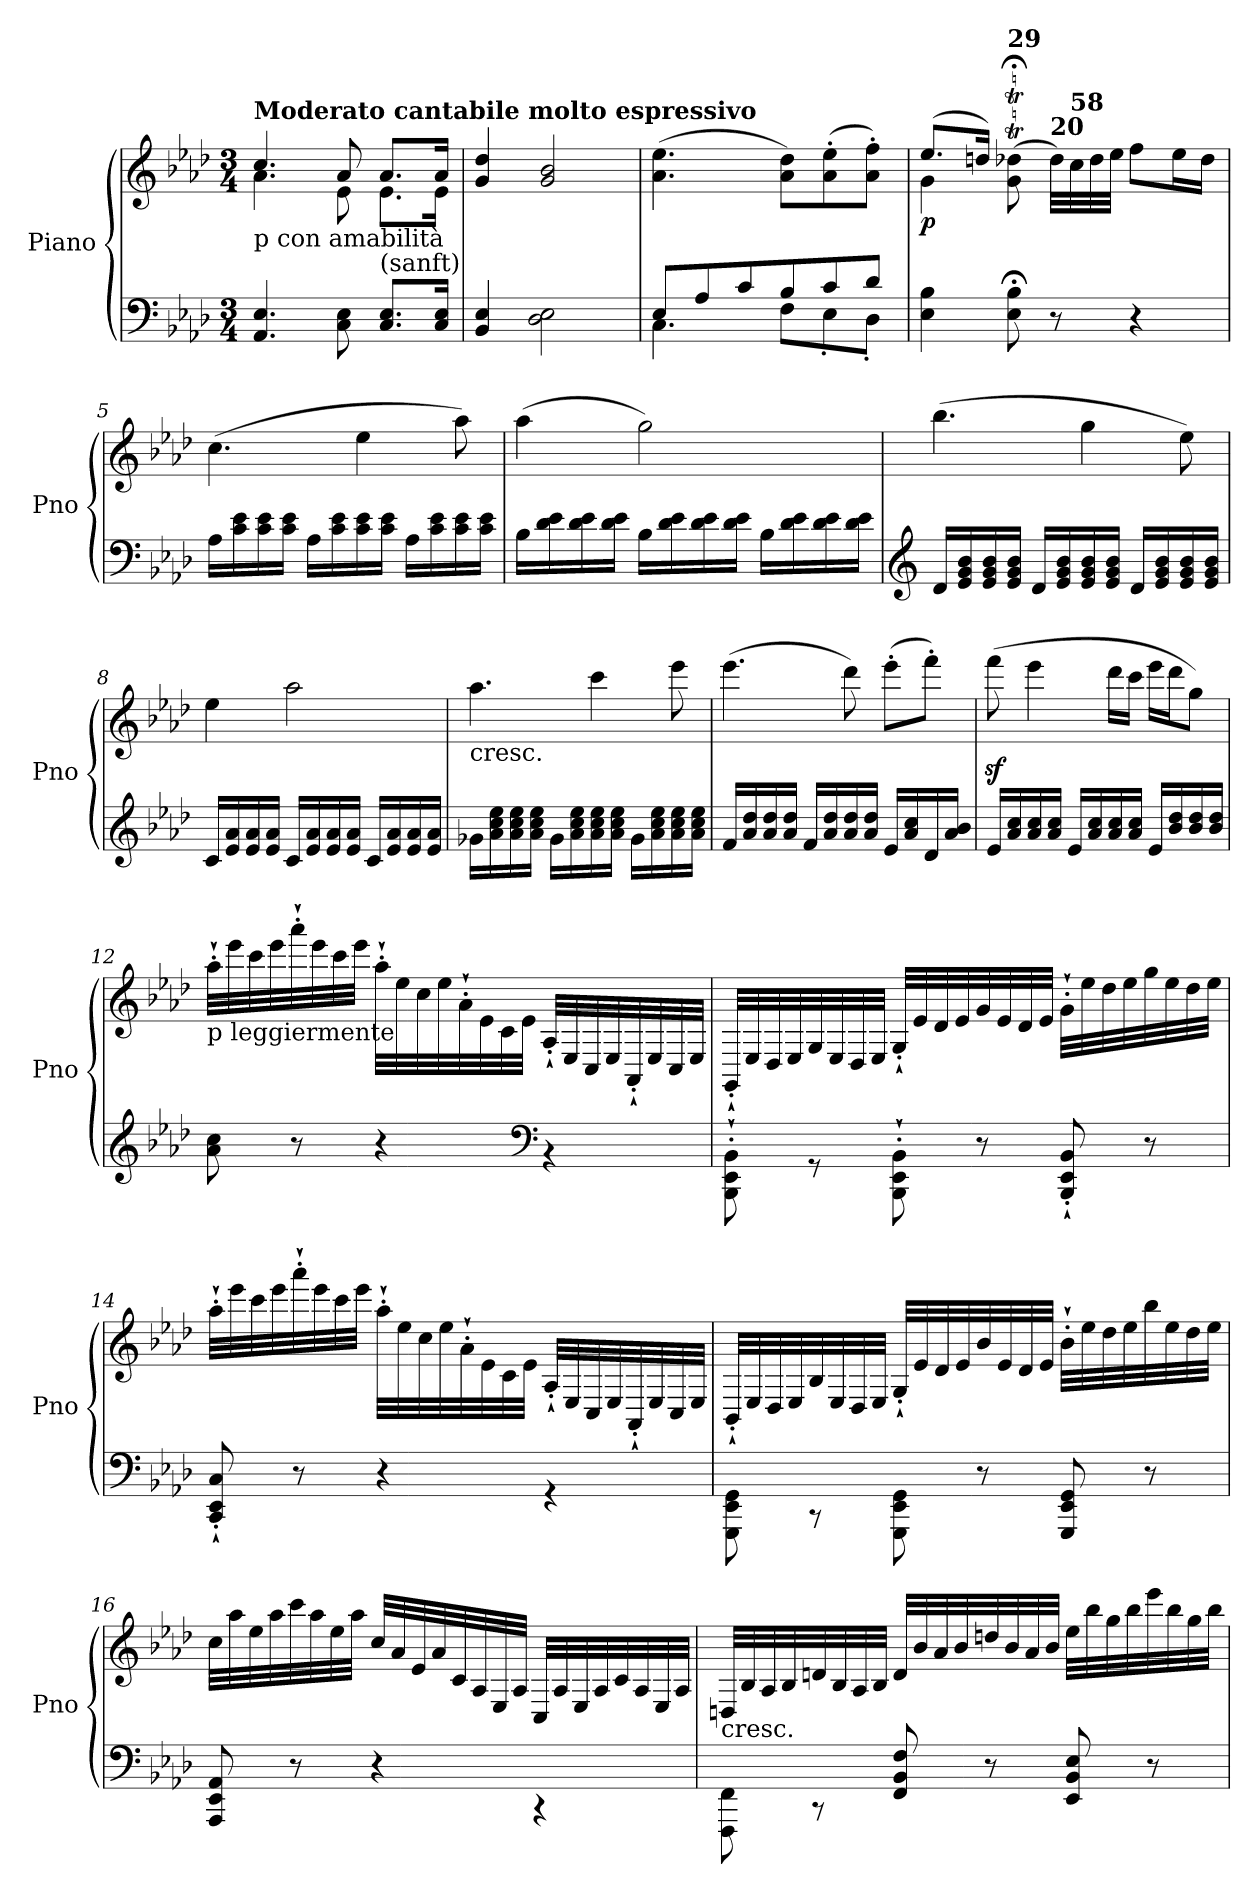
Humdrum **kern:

**kern	**kern	**dynam
*part1	*part1	*part1
*staff2	*staff1	*staff1/2
*I"Piano	*	*
*I'Pno	*	*
*clefF4	*clefG2	*
*k[b-e-a-d-]	*k[b-e-a-d-]	*
*A-:	*A-:	*
*M3/4	*M3/4	*
=1	=1	=1
*	*^	*
!	!LO:TX:b:t=p con amabilità	!	!
!	!LO:TX:a:B:t=Moderato cantabile molto espressivo	!	!
4.AA-/ 4.E-/	4.cc/	4.a-\	.
8C\ 8E-\	8a-/	8e-\	.
!LO:TX:a:t=(sanft)	!	!	!
8.C/ 8.E-/L	8.a-/L	8.e-\L	.
16C/ 16E-/Jk	16a-/Jk	16e-\Jk	.
*	*v	*v	*
=2	=2	=2
4BB-/ 4E-/	4g/ 4dd-/	.
2D-\ 2E-\	2g/ 2b-/	.
=3	=3	=3
*^	*	*
8E-/L	4.C\	(>4.a-\ 4.ee-\	.
8A-/	.	.	.
8c/	.	.	.
8B-/	8F\L	8a-\ 8dd-\L)	.
8c/	8E-'\	(>8a-\' 8ee-\'	.
8d-/J	8D-'\J	8a-\' 8ff\'J)	.
=4	=4	=4	=4
*	*	*^	*
!	!	!	!	!LO:DY:b
*v	*v	*	*	*
4E-\ 4B-\	(>8.ee-/L	4g\	p
.	16ddn/Jk)	.	.
!	!LO:TX:a:B:t=29	!	!
8E-\; 8B-\;	(<8g\;<T 8dd-X\;<T	2ryy	.
!	!LO:TX:a:B:t=20	!	!
8r	32dd-\LLL)	.	.
!	!LO:TX:a:B:t=58	!	!
.	32cc\	.	.
.	32dd-\	.	.
.	32ee-\JJJ	.	.
4r	8ff\L	.	.
.	16ee-\L	.	.
.	16dd-\JJ	.	.
*	*v	*v	*
=5	=5	=5
16A-\LL	(>4.cc\	.
16c\ 16e-\	.	.
16c\ 16e-\	.	.
16c\ 16e-\JJ	.	.
16A-\LL	.	.
16c\ 16e-\	.	.
16c\ 16e-\	4ee-\	.
16c\ 16e-\JJ	.	.
16A-\LL	.	.
16c\ 16e-\	.	.
16c\ 16e-\	8aa-\)	.
16c\ 16e-\JJ	.	.
!!LO:LB:g=z
=6	=6	=6
16B-\LL	(>4aa-\	.
16d-\ 16e-\	.	.
16d-\ 16e-\	.	.
16d-\ 16e-\JJ	.	.
16B-\LL	2gg\)	.
16d-\ 16e-\	.	.
16d-\ 16e-\	.	.
16d-\ 16e-\JJ	.	.
16B-\LL	.	.
16d-\ 16e-\	.	.
16d-\ 16e-\	.	.
16d-\ 16e-\JJ	.	.
=7	=7	=7
*clefG2	*	*
16d-/LL	(>4.bb-\	.
16e-/ 16g/ 16b-/	.	.
16e-/ 16g/ 16b-/	.	.
16e-/ 16g/ 16b-/JJ	.	.
16d-/LL	.	.
16e-/ 16g/ 16b-/	.	.
16e-/ 16g/ 16b-/	4gg\	.
16e-/ 16g/ 16b-/JJ	.	.
16d-/LL	.	.
16e-/ 16g/ 16b-/	.	.
16e-/ 16g/ 16b-/	8ee-\)	.
16e-/ 16g/ 16b-/JJ	.	.
=8	=8	=8
16c/LL	4ee-\	.
16e-/ 16a-/	.	.
16e-/ 16a-/	.	.
16e-/ 16a-/JJ	.	.
16c/LL	2aa-\	.
16e-/ 16a-/	.	.
16e-/ 16a-/	.	.
16e-/ 16a-/JJ	.	.
16c/LL	.	.
16e-/ 16a-/	.	.
16e-/ 16a-/	.	.
16e-/ 16a-/JJ	.	.
!!LO:LB:g=z
=9	=9	=9
!	!LO:TX:b:t=cresc.	!
16g-X\LL	4.aa-\	.
16a-\ 16cc\ 16ee-\	.	.
16a-\ 16cc\ 16ee-\	.	.
16a-\ 16cc\ 16ee-\JJ	.	.
16g-\LL	.	.
16a-\ 16cc\ 16ee-\	.	.
16a-\ 16cc\ 16ee-\	4ccc\	.
16a-\ 16cc\ 16ee-\JJ	.	.
16g-\LL	.	.
16a-\ 16cc\ 16ee-\	.	.
16a-\ 16cc\ 16ee-\	8eee-\	.
16a-\ 16cc\ 16ee-\JJ	.	.
=10	=10	=10
16f/LL	(>4.eee-\	.
16a-/ 16dd-/	.	.
16a-/ 16dd-/	.	.
16a-/ 16dd-/JJ	.	.
16f/LL	.	.
16a-/ 16dd-/	.	.
16a-/ 16dd-/	8ddd-\)	.
16a-/ 16dd-/JJ	.	.
16e-/LL	(>8eee-'\L	.
16a-/ 16cc/	.	.
16d-/	8fff'\J)	.
16a-/ 16b-/JJ	.	.
=11	=11	=11
16e-/LL	(>8fffz<\	.
16a-/ 16cc/	.	.
16a-/ 16cc/	4eee-\	.
16a-/ 16cc/JJ	.	.
16e-/LL	.	.
16a-/ 16cc/	.	.
16a-/ 16cc/	16ddd-\LL	.
16a-/ 16cc/JJ	16ccc\JJ	.
16e-/LL	16eee-\LL	.
16b-/ 16dd-/	16ddd-\J	.
16b-/ 16dd-/	8gg\J)	.
16b-/ 16dd-/JJ	.	.
!!LO:LB:g=z
=12	=12	=12
!	!LO:TX:b:t=p leggiermente	!
8a-\ 8cc\	32aa-'`\LLL	.
.	32eee-\	.
.	32ccc\	.
.	32eee-\	.
8r	32aaa-'`\	.
.	32eee-\	.
.	32ccc\	.
.	32eee-\JJJ	.
4r	32aa-'`\LLL	.
.	32ee-\	.
.	32cc\	.
.	32ee-\	.
.	32a-'`\	.
.	32e-\	.
.	32c\	.
.	32e-\JJJ	.
*clefF4	*	*
4rBB	32A-'`/LLL	.
.	32E-/	.
.	32C/	.
.	32E-/	.
.	32AA-'`/	.
.	32E-/	.
.	32C/	.
.	32E-/JJJ	.
!!LO:LB:g=z
=13	=13	=13
8BBB-\'` 8EE-\'` 8BB-\'`	32GG'`/LLL	.
.	32E-/	.
.	32D-/	.
.	32E-/	.
8rGG	32G/	.
.	32E-/	.
.	32D-/	.
.	32E-/JJJ	.
8BBB-\'` 8EE-\'` 8BB-\'`	32G'`/LLL	.
.	32e-/	.
.	32d-/	.
.	32e-/	.
8r	32g/	.
.	32e-/	.
.	32d-/	.
.	32e-/JJJ	.
8BBB-/'` 8EE-/'` 8BB-/'`	32g'`\LLL	.
.	32ee-\	.
.	32dd-\	.
.	32ee-\	.
8r	32gg\	.
.	32ee-\	.
.	32dd-\	.
.	32ee-\JJJ	.
!!LO:PB:g=z
=14	=14	=14
8CC/'` 8EE-/'` 8C/'`	32aa-'`\LLL	.
.	32eee-\	.
.	32ccc\	.
.	32eee-\	.
8r	32aaa-'`\	.
.	32eee-\	.
.	32ccc\	.
.	32eee-\JJJ	.
4r	32aa-'`\LLL	.
.	32ee-\	.
.	32cc\	.
.	32ee-\	.
.	32a-'`\	.
.	32e-\	.
.	32c\	.
.	32e-\JJJ	.
4rGG	32A-'`/LLL	.
.	32E-/	.
.	32C/	.
.	32E-/	.
.	32AA-'`/	.
.	32E-/	.
.	32C/	.
.	32E-/JJJ	.
!!LO:LB:g=z
=15	=15	=15
8GGG\ 8EE-\ 8GG\	32BB-'`/LLL	.
.	32E-/	.
.	32D-/	.
.	32E-/	.
8rCC	32B-/	.
.	32E-/	.
.	32D-/	.
.	32E-/JJJ	.
8GGG\ 8EE-\ 8GG\	32G'`/LLL	.
.	32e-/	.
.	32d-/	.
.	32e-/	.
8r	32b-/	.
.	32e-/	.
.	32d-/	.
.	32e-/JJJ	.
8GGG/ 8EE-/ 8GG/	32b-'`\LLL	.
.	32ee-\	.
.	32dd-\	.
.	32ee-\	.
8r	32bb-\	.
.	32ee-\	.
.	32dd-\	.
.	32ee-\JJJ	.
!!LO:LB:g=z
=16	=16	=16
8AAA-/ 8EE-/ 8AA-/	32cc\LLL	.
.	32aa-\	.
.	32ee-\	.
.	32aa-\	.
8r	32ccc\	.
.	32aa-\	.
.	32ee-\	.
.	32aa-\JJJ	.
4r	32cc/LLL	.
.	32a-/	.
.	32e-/	.
.	32a-/	.
.	32c/	.
.	32A-/	.
.	32E-/	.
.	32A-/JJJ	.
4rCC	32C/LLL	.
.	32A-/	.
.	32E-/	.
.	32A-/	.
.	32c/	.
.	32A-/	.
.	32E-/	.
.	32A-/JJJ	.
!!LO:LB:g=z
=17	=17	=17
!LO:TX:a:t=cresc.	!	!
8FFF\ 8FF\	32Dn/LLL	.
.	32B-/	.
.	32A-/	.
.	32B-/	.
8rCC	32dn/	.
.	32B-/	.
.	32A-/	.
.	32B-/JJJ	.
8FF/ 8BB-/ 8F/	32d/LLL	.
.	32b-/	.
.	32a-/	.
.	32b-/	.
8r	32ddn/	.
.	32b-/	.
.	32a-/	.
.	32b-/JJJ	.
8EE-/ 8BB-/ 8E-/	32ee-\LLL	.
.	32bb-\	.
.	32gg\	.
.	32bb-\	.
8r	32eee-\	.
.	32bb-\	.
.	32gg\	.
.	32bb-\JJJ	.
=	=	=
*-	*-	*-
